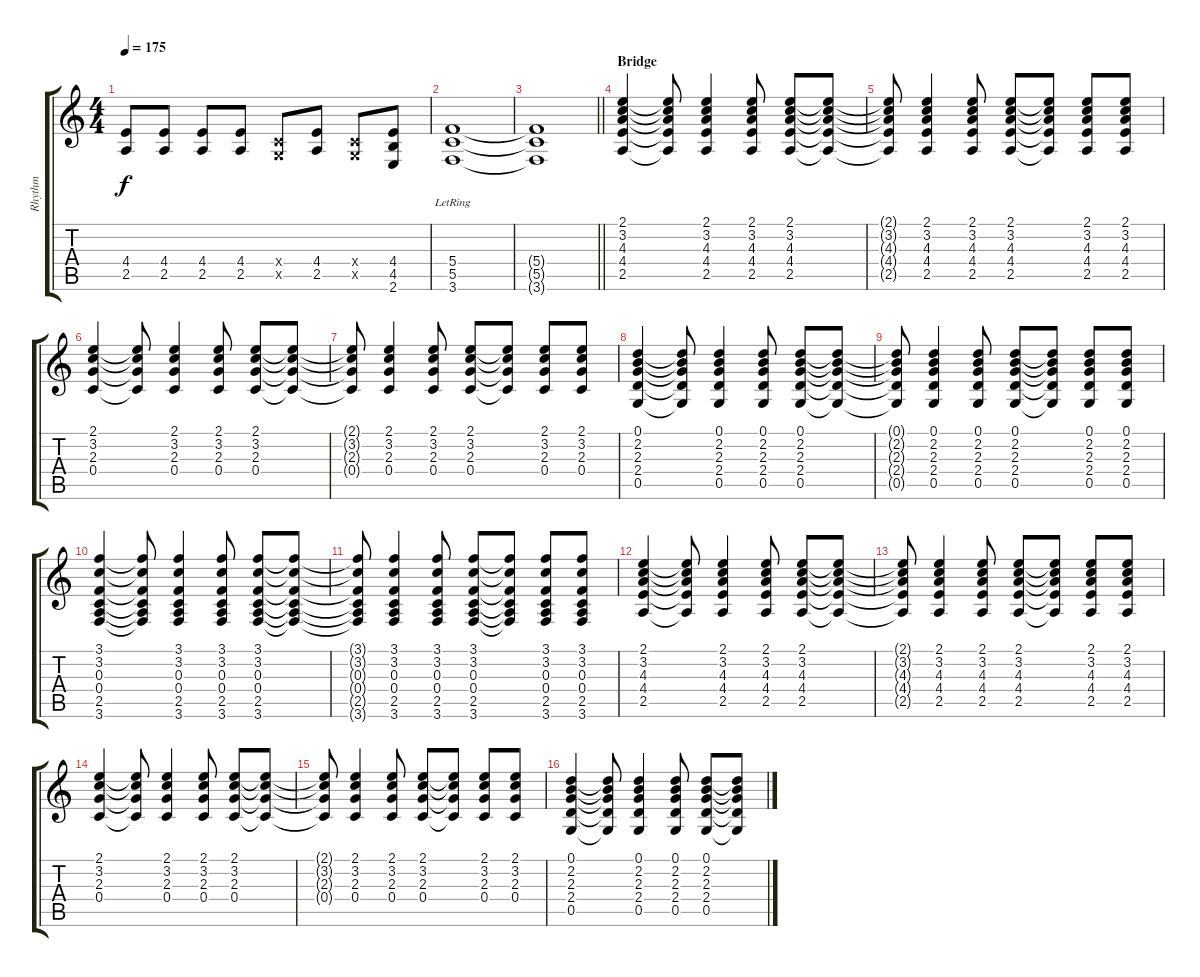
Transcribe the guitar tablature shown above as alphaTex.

\track ("Rhythm" "Rhythm") {instrument distortionguitar}
\staff {score tabs}
\tuning (D4 A3 F3 C3 G2 D2) {hide}
\ts (4 4)
\tempo 175
\clef g2
\ks c
(4.4 2.5).8{dy f} (4.4 2.5).8 (4.4 2.5).8 (4.4 2.5).8 (0.4{x} 0.5{x}).8 (4.4 2.5).8 (0.4{x} 0.5{x}).8 (4.4 4.5 2.6).8 |
(5.4{lr} 5.5{lr} 3.6{lr}).1 |
\barLineRight lightlight
(5.4{t} 5.5{t} 3.6{t}).1 |
\section ("" "Bridge")
(2.1 3.2 4.3 4.4 2.5).4{instrument electricguitarjazz} (2.1{t} 3.2{t} 4.3{t} 4.4{t} 2.5{t}).8 (2.1 3.2 4.3 4.4 2.5).4 (2.1 3.2 4.3 4.4 2.5).8 (2.1 3.2 4.3 4.4 2.5).8 (2.1{t} 3.2{t} 4.3{t} 4.4{t} 2.5{t}).8 |
(2.1{t} 3.2{t} 4.3{t} 4.4{t} 2.5{t}).8 (2.1 3.2 4.3 4.4 2.5).4 (2.1 3.2 4.3 4.4 2.5).8 (2.1 3.2 4.3 4.4 2.5).8 (2.1{t} 3.2{t} 4.3{t} 4.4{t} 2.5{t}).8 (2.1 3.2 4.3 4.4 2.5).8 (2.1 3.2 4.3 4.4 2.5).8 |
(2.1 3.2 2.3 0.4).4 (2.1{t} 3.2{t} 2.3{t} 0.4{t}).8 (2.1 3.2 2.3 0.4).4 (2.1 3.2 2.3 0.4).8 (2.1 3.2 2.3 0.4).8 (2.1{t} 3.2{t} 2.3{t} 0.4{t}).8 |
(2.1{t} 3.2{t} 2.3{t} 0.4{t}).8 (2.1 3.2 2.3 0.4).4 (2.1 3.2 2.3 0.4).8 (2.1 3.2 2.3 0.4).8 (2.1{t} 3.2{t} 2.3{t} 0.4{t}).8 (2.1 3.2 2.3 0.4).8 (2.1 3.2 2.3 0.4).8 |
(0.1 2.2 2.3 2.4 0.5).4 (0.1{t} 2.2{t} 2.3{t} 2.4{t} 0.5{t}).8 (0.1 2.2 2.3 2.4 0.5).4 (0.1 2.2 2.3 2.4 0.5).8 (0.1 2.2 2.3 2.4 0.5).8 (0.1{t} 2.2{t} 2.3{t} 2.4{t} 0.5{t}).8 |
(0.1{t} 2.2{t} 2.3{t} 2.4{t} 0.5{t}).8 (0.1 2.2 2.3 2.4 0.5).4 (0.1 2.2 2.3 2.4 0.5).8 (0.1 2.2 2.3 2.4 0.5).8 (0.1{t} 2.2{t} 2.3{t} 2.4{t} 0.5{t}).8 (0.1 2.2 2.3 2.4 0.5).8 (0.1 2.2 2.3 2.4 0.5).8 |
(3.1 3.2 0.3 0.4 2.5 3.6).4 (3.1{t} 3.2{t} 0.3{t} 0.4{t} 2.5{t} 3.6{t}).8 (3.1 3.2 0.3 0.4 2.5 3.6).4 (3.1 3.2 0.3 0.4 2.5 3.6).8 (3.1 3.2 0.3 0.4 2.5 3.6).8 (3.1{t} 3.2{t} 0.3{t} 0.4{t} 2.5{t} 3.6{t}).8 |
(3.1{t} 3.2{t} 0.3{t} 0.4{t} 2.5{t} 3.6{t}).8 (3.1 3.2 0.3 0.4 2.5 3.6).4 (3.1 3.2 0.3 0.4 2.5 3.6).8 (3.1 3.2 0.3 0.4 2.5 3.6).8 (3.1{t} 3.2{t} 0.3{t} 0.4{t} 2.5{t} 3.6{t}).8 (3.1 3.2 0.3 0.4 2.5 3.6).8 (3.1 3.2 0.3 0.4 2.5 3.6).8 |
(2.1 3.2 4.3 4.4 2.5).4 (2.1{t} 3.2{t} 4.3{t} 4.4{t} 2.5{t}).8 (2.1 3.2 4.3 4.4 2.5).4 (2.1 3.2 4.3 4.4 2.5).8 (2.1 3.2 4.3 4.4 2.5).8 (2.1{t} 3.2{t} 4.3{t} 4.4{t} 2.5{t}).8 |
(2.1{t} 3.2{t} 4.3{t} 4.4{t} 2.5{t}).8 (2.1 3.2 4.3 4.4 2.5).4 (2.1 3.2 4.3 4.4 2.5).8 (2.1 3.2 4.3 4.4 2.5).8 (2.1{t} 3.2{t} 4.3{t} 4.4{t} 2.5{t}).8 (2.1 3.2 4.3 4.4 2.5).8 (2.1 3.2 4.3 4.4 2.5).8 |
(2.1 3.2 2.3 0.4).4 (2.1{t} 3.2{t} 2.3{t} 0.4{t}).8 (2.1 3.2 2.3 0.4).4 (2.1 3.2 2.3 0.4).8 (2.1 3.2 2.3 0.4).8 (2.1{t} 3.2{t} 2.3{t} 0.4{t}).8 |
(2.1{t} 3.2{t} 2.3{t} 0.4{t}).8 (2.1 3.2 2.3 0.4).4 (2.1 3.2 2.3 0.4).8 (2.1 3.2 2.3 0.4).8 (2.1{t} 3.2{t} 2.3{t} 0.4{t}).8 (2.1 3.2 2.3 0.4).8 (2.1 3.2 2.3 0.4).8 |
(0.1 2.2 2.3 2.4 0.5).4 (0.1{t} 2.2{t} 2.3{t} 2.4{t} 0.5{t}).8 (0.1 2.2 2.3 2.4 0.5).4 (0.1 2.2 2.3 2.4 0.5).8 (0.1 2.2 2.3 2.4 0.5).8 (0.1{t} 2.2{t} 2.3{t} 2.4{t} 0.5{t}).8
